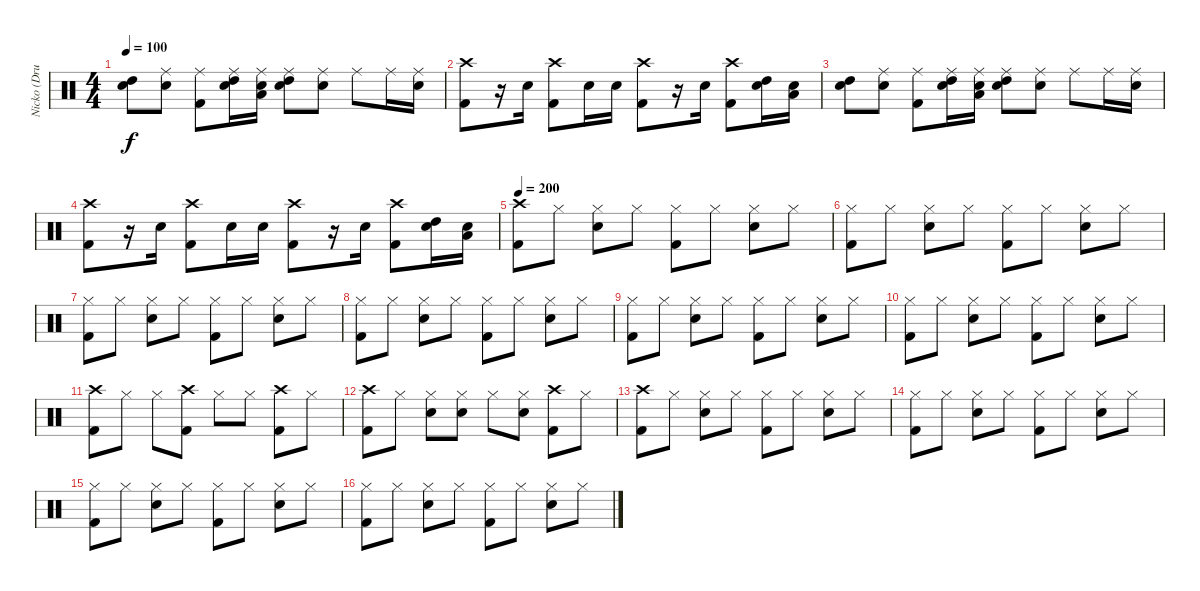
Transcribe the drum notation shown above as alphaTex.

\track ("Nicko (Drums)" "Nicko (Dru") {instrument percussion}
\staff {score}
\articulation defaults
\ts (4 4)
\tempo 100
\clef neutral
\ks c
("Snare (hit) 2" "High Tom (hit)").8{dy f} ("Ride (middle)" "Snare (hit) 2").8 ("Ride (middle)" "Kick (hit) 2").8 ("Ride (middle)" "Snare (hit) 2" "High Tom (hit)").16 ("Ride (middle)" "Snare (hit) 2" "Low Tom (hit)").16 ("Ride (middle)" "Snare (hit) 2" "High Tom (hit)").8 ("Ride (middle)" "Snare (hit) 2").8 "Ride (middle)".8 "Ride (middle)".16 ("Ride (middle)" "Snare (hit) 2").16 |
("Crash high (hit)" "Kick (hit) 2").8 r.16 "Snare (hit) 2".16 ("Crash high (hit)" "Kick (hit) 2").8 "Snare (hit) 2".16 "Snare (hit) 2".16 ("Crash high (hit)" "Kick (hit) 2").8 r.16 "Snare (hit) 2".16 ("Crash high (hit)" "Kick (hit) 2").8 ("Snare (hit) 2" "High Tom (hit)").16 ("Snare (hit) 2" "Low Tom (hit)").16 |
("Snare (hit) 2" "High Tom (hit)").8 ("Ride (middle)" "Snare (hit) 2").8 ("Ride (middle)" "Kick (hit) 2").8 ("Ride (middle)" "Snare (hit) 2" "High Tom (hit)").16 ("Ride (middle)" "Snare (hit) 2" "Low Tom (hit)").16 ("Ride (middle)" "Snare (hit) 2" "High Tom (hit)").8 ("Ride (middle)" "Snare (hit) 2").8 "Ride (middle)".8 "Ride (middle)".16 ("Ride (middle)" "Snare (hit) 2").16 |
("Crash high (hit)" "Kick (hit) 2").8 r.16 "Snare (hit) 2".16 ("Crash high (hit)" "Kick (hit) 2").8 "Snare (hit) 2".16 "Snare (hit) 2".16 ("Crash high (hit)" "Kick (hit) 2").8 r.16 "Snare (hit) 2".16 ("Crash high (hit)" "Kick (hit) 2").8 ("Snare (hit) 2" "High Tom (hit)").16 ("Snare (hit) 2" "Low Tom (hit)").16 |
\tempo 200
("Crash high (hit)" "Kick (hit) 2").8 "Hi-Hat (closed)".8 ("Hi-Hat (closed)" "Snare (hit) 2").8 "Hi-Hat (closed)".8 ("Hi-Hat (closed)" "Kick (hit) 2").8 "Hi-Hat (closed)".8 ("Hi-Hat (closed)" "Snare (hit) 2").8 "Hi-Hat (closed)".8 |
("Hi-Hat (closed)" "Kick (hit) 2").8 "Hi-Hat (closed)".8 ("Hi-Hat (closed)" "Snare (hit) 2").8 "Hi-Hat (closed)".8 ("Hi-Hat (closed)" "Kick (hit) 2").8 "Hi-Hat (closed)".8 ("Hi-Hat (closed)" "Snare (hit) 2").8 "Hi-Hat (closed)".8 |
("Hi-Hat (closed)" "Kick (hit) 2").8 "Hi-Hat (closed)".8 ("Hi-Hat (closed)" "Snare (hit) 2").8 "Hi-Hat (closed)".8 ("Hi-Hat (closed)" "Kick (hit) 2").8 "Hi-Hat (closed)".8 ("Hi-Hat (closed)" "Snare (hit) 2").8 "Hi-Hat (closed)".8 |
("Hi-Hat (closed)" "Kick (hit) 2").8 "Hi-Hat (closed)".8 ("Hi-Hat (closed)" "Snare (hit) 2").8 "Hi-Hat (closed)".8 ("Hi-Hat (closed)" "Kick (hit) 2").8 "Hi-Hat (closed)".8 ("Hi-Hat (closed)" "Snare (hit) 2").8 "Hi-Hat (closed)".8 |
("Hi-Hat (closed)" "Kick (hit) 2").8 "Hi-Hat (closed)".8 ("Hi-Hat (closed)" "Snare (hit) 2").8 "Hi-Hat (closed)".8 ("Hi-Hat (closed)" "Kick (hit) 2").8 "Hi-Hat (closed)".8 ("Hi-Hat (closed)" "Snare (hit) 2").8 "Hi-Hat (closed)".8 |
("Hi-Hat (closed)" "Kick (hit) 2").8 "Hi-Hat (closed)".8 ("Hi-Hat (closed)" "Snare (hit) 2").8 "Hi-Hat (closed)".8 ("Hi-Hat (closed)" "Kick (hit) 2").8 "Hi-Hat (closed)".8 ("Hi-Hat (closed)" "Snare (hit) 2").8 "Hi-Hat (closed)".8 |
("Crash high (hit)" "Kick (hit) 2").8 "Hi-Hat (closed)".8 "Hi-Hat (closed)".8 ("Crash high (hit)" "Kick (hit) 2").8 "Hi-Hat (closed)".8 "Hi-Hat (closed)".8 ("Crash high (hit)" "Kick (hit) 2").8 "Hi-Hat (closed)".8 |
("Crash high (hit)" "Kick (hit) 2").8 "Hi-Hat (closed)".8 ("Hi-Hat (closed)" "Snare (hit) 2").8 ("Hi-Hat (closed)" "Snare (hit) 2").8 "Hi-Hat (closed)".8 ("Hi-Hat (closed)" "Snare (hit) 2").8 ("Crash high (hit)" "Kick (hit) 2").8 "Hi-Hat (closed)".8 |
("Crash high (hit)" "Kick (hit) 2").8 "Hi-Hat (closed)".8 ("Hi-Hat (closed)" "Snare (hit) 2").8 "Hi-Hat (closed)".8 ("Hi-Hat (closed)" "Kick (hit) 2").8 "Hi-Hat (closed)".8 ("Hi-Hat (closed)" "Snare (hit) 2").8 "Hi-Hat (closed)".8 |
("Hi-Hat (closed)" "Kick (hit) 2").8 "Hi-Hat (closed)".8 ("Hi-Hat (closed)" "Snare (hit) 2").8 "Hi-Hat (closed)".8 ("Hi-Hat (closed)" "Kick (hit) 2").8 "Hi-Hat (closed)".8 ("Hi-Hat (closed)" "Snare (hit) 2").8 "Hi-Hat (closed)".8 |
("Hi-Hat (closed)" "Kick (hit) 2").8 "Hi-Hat (closed)".8 ("Hi-Hat (closed)" "Snare (hit) 2").8 "Hi-Hat (closed)".8 ("Hi-Hat (closed)" "Kick (hit) 2").8 "Hi-Hat (closed)".8 ("Hi-Hat (closed)" "Snare (hit) 2").8 "Hi-Hat (closed)".8 |
("Hi-Hat (closed)" "Kick (hit) 2").8 "Hi-Hat (closed)".8 ("Hi-Hat (closed)" "Snare (hit) 2").8 "Hi-Hat (closed)".8 ("Hi-Hat (closed)" "Kick (hit) 2").8 "Hi-Hat (closed)".8 ("Hi-Hat (closed)" "Snare (hit) 2").8 "Hi-Hat (closed)".8
